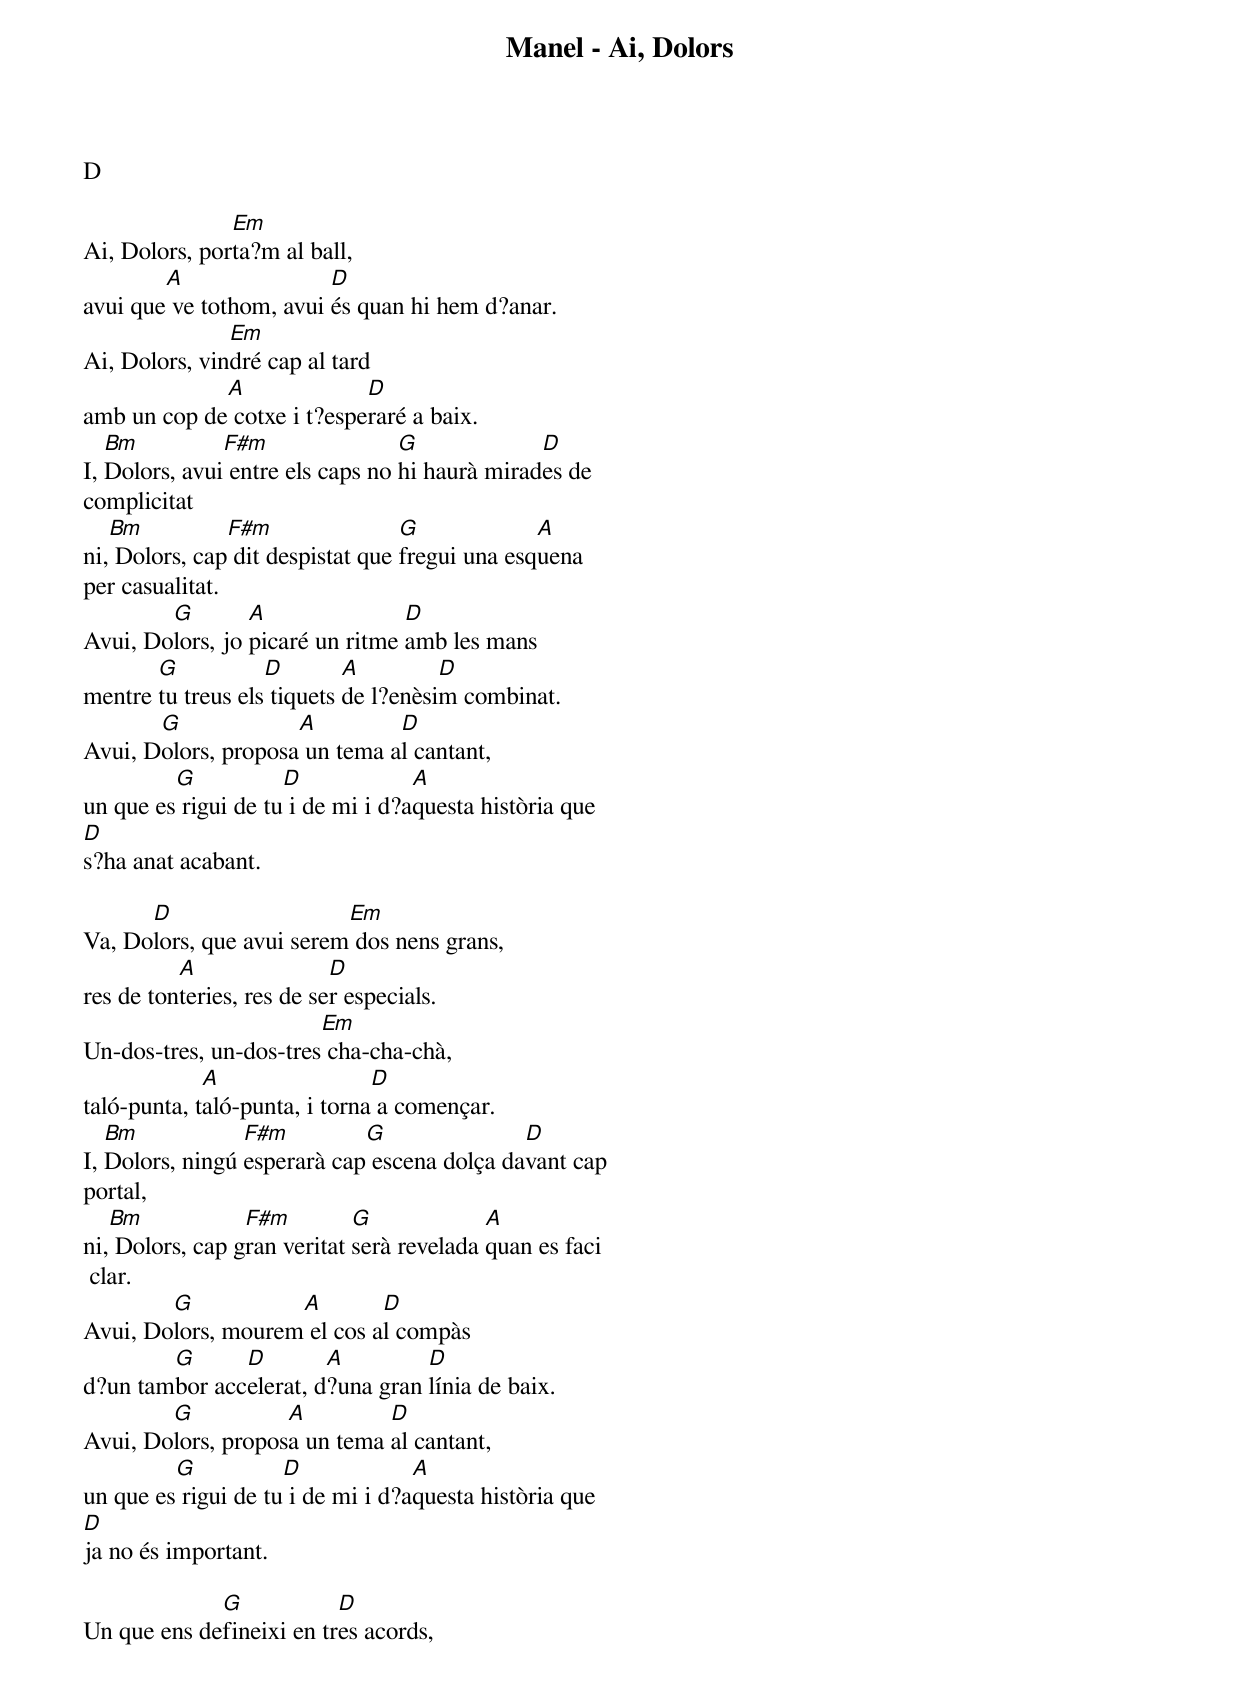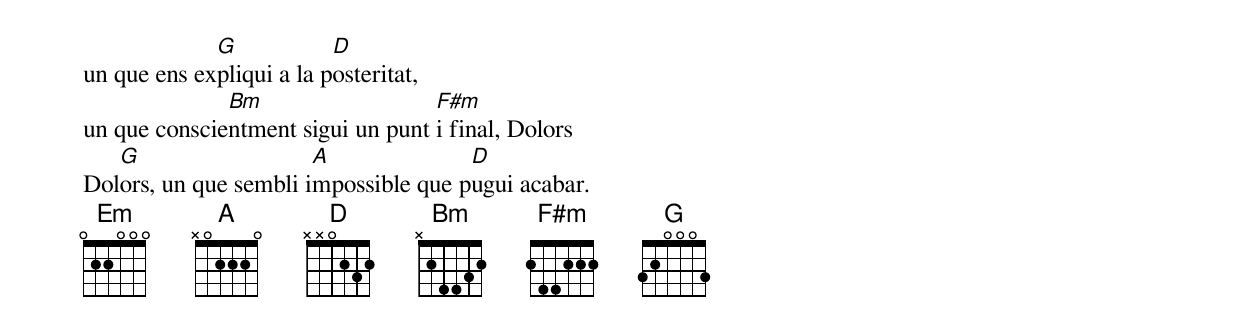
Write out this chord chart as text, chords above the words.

Manel - Ai, Dolors

D

               Em
Ai, Dolors, porta?m al ball,
        A                D
avui que ve tothom, avui és quan hi hem d?anar.
               Em
Ai, Dolors, vindré cap al tard
             A              D
amb un cop de cotxe i t?esperaré a baix.
   Bm          F#m                G             D
I, Dolors, avui entre els caps no hi haurà mirades de
complicitat
   Bm          F#m                G             A
ni, Dolors, cap dit despistat que fregui una esquena
per casualitat.
        G        A               D
Avui, Dolors, jo picaré un ritme amb les mans
       G           D        A         D
mentre tu treus els tiquets de l?enèsim combinat.
       G             A         D
Avui, Dolors, proposa un tema al cantant,
         G           D             A
un que es rigui de tu i de mi i d?aquesta història que
D
s?ha anat acabant.

      D                   Em
Va, Dolors, que avui serem dos nens grans,
          A                D
res de tonteries, res de ser especials.
                        Em
Un-dos-tres, un-dos-tres cha-cha-chà,
             A                 D
taló-punta, taló-punta, i torna a començar.
   Bm            F#m         G               D
I, Dolors, ningú esperarà cap escena dolça davant cap
portal,
   Bm            F#m         G             A
ni, Dolors, cap gran veritat serà revelada quan es faci
 clar.
        G           A        D
Avui, Dolors, mourem el cos al compàs
        G      D        A         D
d?un tambor accelerat, d?una gran línia de baix.
        G           A         D
Avui, Dolors, proposa un tema al cantant,
         G           D             A
un que es rigui de tu i de mi i d?aquesta història que
D
ja no és important.

             G            D
Un que ens defineixi en tres acords,
             G            D
un que ens expliqui a la posteritat,
              Bm                   F#m
un que conscientment sigui un punt i final, Dolors
   G                   A              D
Dolors, un que sembli impossible que pugui acabar.
